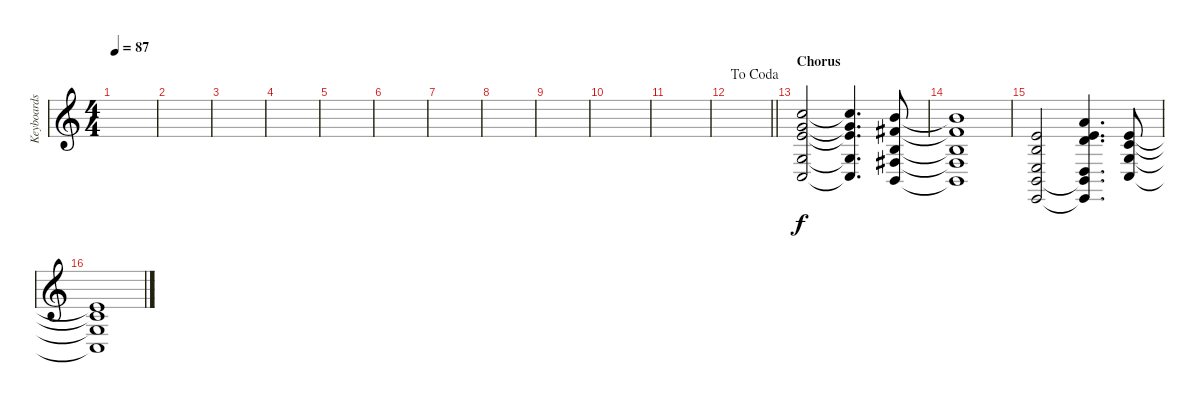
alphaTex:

\track ("Keyboards" "Keyboards") {instrument stringensemble1}
\staff {score}
\tuning (E4 B3 G3 D3 A2 E2) {hide}
\ts (4 4)
\tempo 87
\clef g2
\ks c
|
|
|
|
|
|
|
|
|
|
|
\jump dacoda
\barLineRight lightlight
|
\section ("" "Chorus")
(8.1 8.2 9.3 5.4 3.5).2 (8.1{t} 8.2{t} 9.3{t} 5.4{t} 3.5{t}).4{d} (7.1 7.2 4.3 4.4 2.5).8 |
(7.1{t} 7.2{t} 4.3{t} 4.4{t} 2.5{t}).1 |
(5.2 4.3 2.4 2.5 0.6).2 (5.1 3.2 9.3 0.4 2.5{t} 0.6{t}).4{d} (5.2 5.3 5.4 3.5).8 |
(5.2{t} 5.3{t} 5.4{t} 3.5{t}).1
